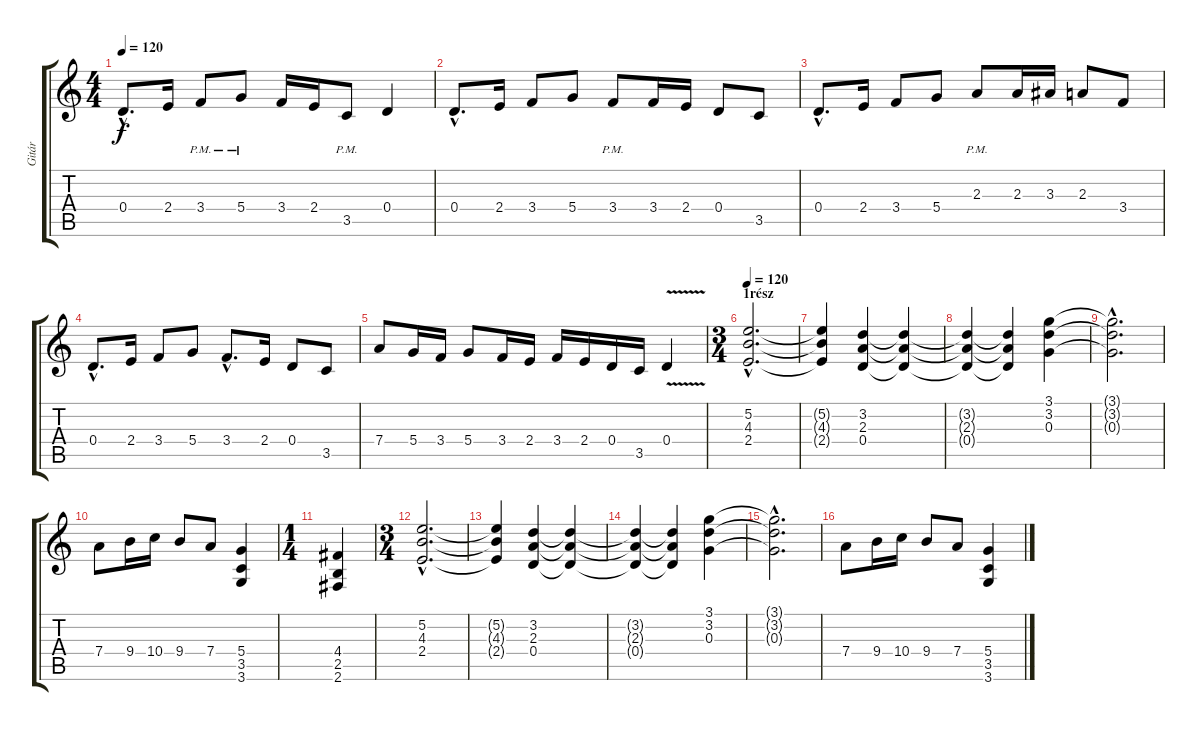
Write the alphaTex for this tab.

\track ("Gitár" "Gitár") {instrument distortionguitar}
\staff {score tabs}
\tuning (E4 B3 G3 D3 A2 E2) {hide}
\ts (4 4)
\tempo 120
\clef g2
\ks c
0.4{hac}.8{d dy f} 2.4.16 3.4{pm}.8 5.4{pm}.8 3.4.16 2.4.16 3.5{pm}.8 0.4.4 |
0.4{hac}.8{d} 2.4.16 3.4.8 5.4.8 3.4{pm}.8 3.4.16 2.4.16 0.4.8 3.5.8 |
0.4{hac}.8{d} 2.4.16 3.4.8 5.4.8 2.3{pm}.8 2.3.16 3.3.16 2.3.8 3.4.8 |
0.4{hac}.8{d} 2.4.16 3.4.8 5.4.8 3.4{hac}.8{d} 2.4.16 0.4.8 3.5.8 |
7.4.8 5.4.16 3.4.16 5.4.8 3.4.16 2.4.16 3.4.16 2.4.16 0.4.16 3.5.16 0.4{v}.4 |
\ts (3 4)
\section ("" "1rész")
\tempo 120
(5.2{hac} 4.3{hac} 2.4{hac}).2{d} |
(5.2{t} 4.3{t} 2.4{t}).4 (3.2 2.3 0.4).4 (3.2{t} 2.3{t} 0.4{t}).4 |
(3.2{t} 2.3{t} 0.4{t}).4 (3.2{t} 2.3{t} 0.4{t}).4 (3.1 3.2 0.3).4 |
(3.1{hac t} 3.2{hac t} 0.3{hac t}).2{d} |
7.4.8 9.4.16 10.4.16 9.4.8 7.4.8 (5.4 3.5 3.6).4 |
\ts (1 4)
(4.4 2.5 2.6).4 |
\ts (3 4)
(5.2{hac} 4.3{hac} 2.4{hac}).2{d} |
(5.2{t} 4.3{t} 2.4{t}).4 (3.2 2.3 0.4).4 (3.2{t} 2.3{t} 0.4{t}).4 |
(3.2{t} 2.3{t} 0.4{t}).4 (3.2{t} 2.3{t} 0.4{t}).4 (3.1 3.2 0.3).4 |
(3.1{hac t} 3.2{hac t} 0.3{hac t}).2{d} |
7.4.8 9.4.16 10.4.16 9.4.8 7.4.8 (5.4 3.5 3.6).4
